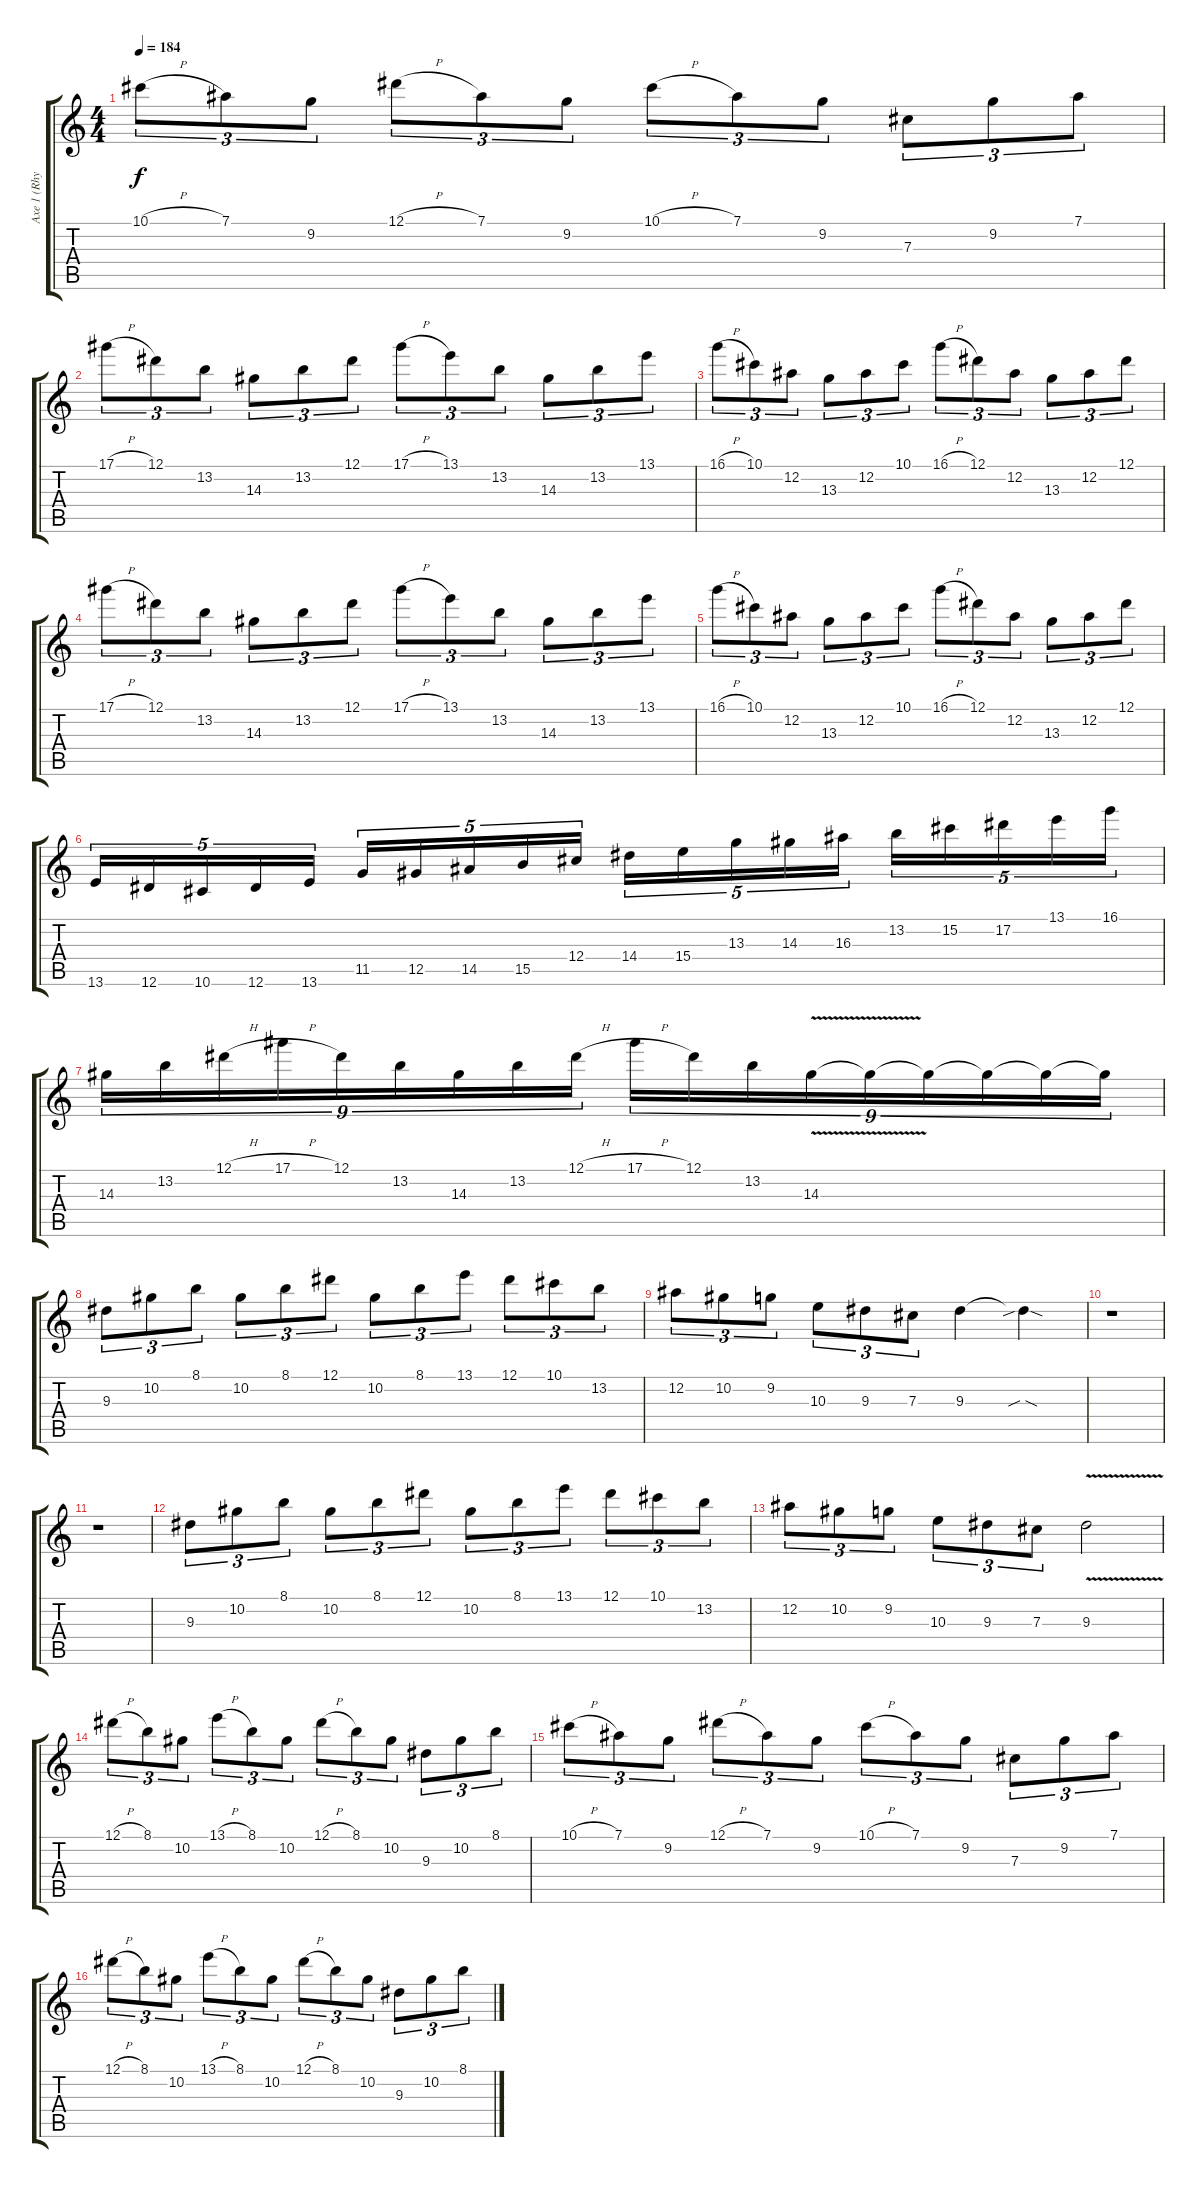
\track ("Axe 1 (Rhythm+Lead)" "Axe 1 (Rhy") {instrument distortionguitar}
\staff {score tabs}
\tuning (Eb4 Bb3 Gb3 Db3 Ab2 Eb2) {hide}
\ts (4 4)
\tempo 184
\clef g2
\ks c
10.1{h}.8{tu (3 2) dy f} 7.1.8{tu (3 2)} 9.2.8{tu (3 2)} 12.1{h}.8{tu (3 2)} 7.1.8{tu (3 2)} 9.2.8{tu (3 2)} 10.1{h}.8{tu (3 2)} 7.1.8{tu (3 2)} 9.2.8{tu (3 2)} 7.3.8{tu (3 2)} 9.2.8{tu (3 2)} 7.1.8{tu (3 2)} |
17.1{h}.8{tu (3 2)} 12.1.8{tu (3 2)} 13.2.8{tu (3 2)} 14.3.8{tu (3 2)} 13.2.8{tu (3 2)} 12.1.8{tu (3 2)} 17.1{h}.8{tu (3 2)} 13.1.8{tu (3 2)} 13.2.8{tu (3 2)} 14.3.8{tu (3 2)} 13.2.8{tu (3 2)} 13.1.8{tu (3 2)} |
16.1{h}.8{tu (3 2)} 10.1.8{tu (3 2)} 12.2.8{tu (3 2)} 13.3.8{tu (3 2)} 12.2.8{tu (3 2)} 10.1.8{tu (3 2)} 16.1{h}.8{tu (3 2)} 12.1.8{tu (3 2)} 12.2.8{tu (3 2)} 13.3.8{tu (3 2)} 12.2.8{tu (3 2)} 12.1.8{tu (3 2)} |
17.1{h}.8{tu (3 2)} 12.1.8{tu (3 2)} 13.2.8{tu (3 2)} 14.3.8{tu (3 2)} 13.2.8{tu (3 2)} 12.1.8{tu (3 2)} 17.1{h}.8{tu (3 2)} 13.1.8{tu (3 2)} 13.2.8{tu (3 2)} 14.3.8{tu (3 2)} 13.2.8{tu (3 2)} 13.1.8{tu (3 2)} |
16.1{h}.8{tu (3 2)} 10.1.8{tu (3 2)} 12.2.8{tu (3 2)} 13.3.8{tu (3 2)} 12.2.8{tu (3 2)} 10.1.8{tu (3 2)} 16.1{h}.8{tu (3 2)} 12.1.8{tu (3 2)} 12.2.8{tu (3 2)} 13.3.8{tu (3 2)} 12.2.8{tu (3 2)} 12.1.8{tu (3 2)} |
13.6.16{tu (5 4)} 12.6.16{tu (5 4)} 10.6.16{tu (5 4)} 12.6.16{tu (5 4)} 13.6.16{tu (5 4)} 11.5.16{tu (5 4)} 12.5.16{tu (5 4)} 14.5.16{tu (5 4)} 15.5.16{tu (5 4)} 12.4.16{tu (5 4)} 14.4.16{tu (5 4)} 15.4.16{tu (5 4)} 13.3.16{tu (5 4)} 14.3.16{tu (5 4)} 16.3.16{tu (5 4)} 13.2.16{tu (5 4)} 15.2.16{tu (5 4)} 17.2.16{tu (5 4)} 13.1.16{tu (5 4)} 16.1.16{tu (5 4)} |
14.3.16{tu (9 8)} 13.2.16{tu (9 8)} 12.1{h}.16{tu (9 8)} 17.1{h}.16{tu (9 8)} 12.1.16{tu (9 8)} 13.2.16{tu (9 8)} 14.3.16{tu (9 8)} 13.2.16{tu (9 8)} 12.1{h}.16{tu (9 8)} 17.1{h}.16{tu (9 8)} 12.1.16{tu (9 8)} 13.2.16{tu (9 8)} 14.3{v}.16{tu (9 8)} 14.3{t}.16{tu (9 8)} 14.3{t}.16{tu (9 8)} 14.3{t}.16{tu (9 8)} 14.3{t}.16{tu (9 8)} 14.3{t}.16{tu (9 8)} |
9.3.8{tu (3 2)} 10.2.8{tu (3 2)} 8.1.8{tu (3 2)} 10.2.8{tu (3 2)} 8.1.8{tu (3 2)} 12.1.8{tu (3 2)} 10.2.8{tu (3 2)} 8.1.8{tu (3 2)} 13.1.8{tu (3 2)} 12.1.8{tu (3 2)} 10.1.8{tu (3 2)} 13.2.8{tu (3 2)} |
12.2.8{tu (3 2)} 10.2.8{tu (3 2)} 9.2.8{tu (3 2)} 10.3.8{tu (3 2)} 9.3.8{tu (3 2)} 7.3.8{tu (3 2)} 9.3.4 9.3{sib sod t}.4 |
r.1 |
r.1 |
9.3.8{tu (3 2)} 10.2.8{tu (3 2)} 8.1.8{tu (3 2)} 10.2.8{tu (3 2)} 8.1.8{tu (3 2)} 12.1.8{tu (3 2)} 10.2.8{tu (3 2)} 8.1.8{tu (3 2)} 13.1.8{tu (3 2)} 12.1.8{tu (3 2)} 10.1.8{tu (3 2)} 13.2.8{tu (3 2)} |
12.2.8{tu (3 2)} 10.2.8{tu (3 2)} 9.2.8{tu (3 2)} 10.3.8{tu (3 2)} 9.3.8{tu (3 2)} 7.3.8{tu (3 2)} 9.3{v}.2 |
12.1{h}.8{tu (3 2)} 8.1.8{tu (3 2)} 10.2.8{tu (3 2)} 13.1{h}.8{tu (3 2)} 8.1.8{tu (3 2)} 10.2.8{tu (3 2)} 12.1{h}.8{tu (3 2)} 8.1.8{tu (3 2)} 10.2.8{tu (3 2)} 9.3.8{tu (3 2)} 10.2.8{tu (3 2)} 8.1.8{tu (3 2)} |
10.1{h}.8{tu (3 2)} 7.1.8{tu (3 2)} 9.2.8{tu (3 2)} 12.1{h}.8{tu (3 2)} 7.1.8{tu (3 2)} 9.2.8{tu (3 2)} 10.1{h}.8{tu (3 2)} 7.1.8{tu (3 2)} 9.2.8{tu (3 2)} 7.3.8{tu (3 2)} 9.2.8{tu (3 2)} 7.1.8{tu (3 2)} |
12.1{h}.8{tu (3 2)} 8.1.8{tu (3 2)} 10.2.8{tu (3 2)} 13.1{h}.8{tu (3 2)} 8.1.8{tu (3 2)} 10.2.8{tu (3 2)} 12.1{h}.8{tu (3 2)} 8.1.8{tu (3 2)} 10.2.8{tu (3 2)} 9.3.8{tu (3 2)} 10.2.8{tu (3 2)} 8.1.8{tu (3 2)}
